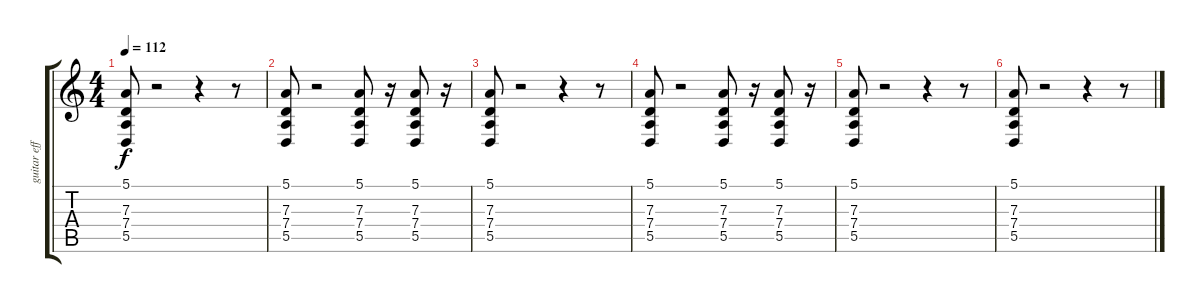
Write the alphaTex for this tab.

\track ("guitar effect" "guitar eff") {instrument lead1square}
\staff {score tabs}
\tuning (E4 B3 G3 D3 A2 E2) {hide}
\ts (4 4)
\tempo 112
\clef g2
\ks c
(5.1 7.3 7.4 5.5).8{dy f} r.2 r.4 r.8 |
(5.1 7.3 7.4 5.5).8 r.2 (5.1 7.3 7.4 5.5).8 r.16 (5.1 7.3 7.4 5.5).8 r.16 |
(5.1 7.3 7.4 5.5).8 r.2 r.4 r.8 |
(5.1 7.3 7.4 5.5).8 r.2 (5.1 7.3 7.4 5.5).8 r.16 (5.1 7.3 7.4 5.5).8 r.16 |
(5.1 7.3 7.4 5.5).8 r.2 r.4 r.8 |
(5.1 7.3 7.4 5.5).8 r.2 r.4 r.8
